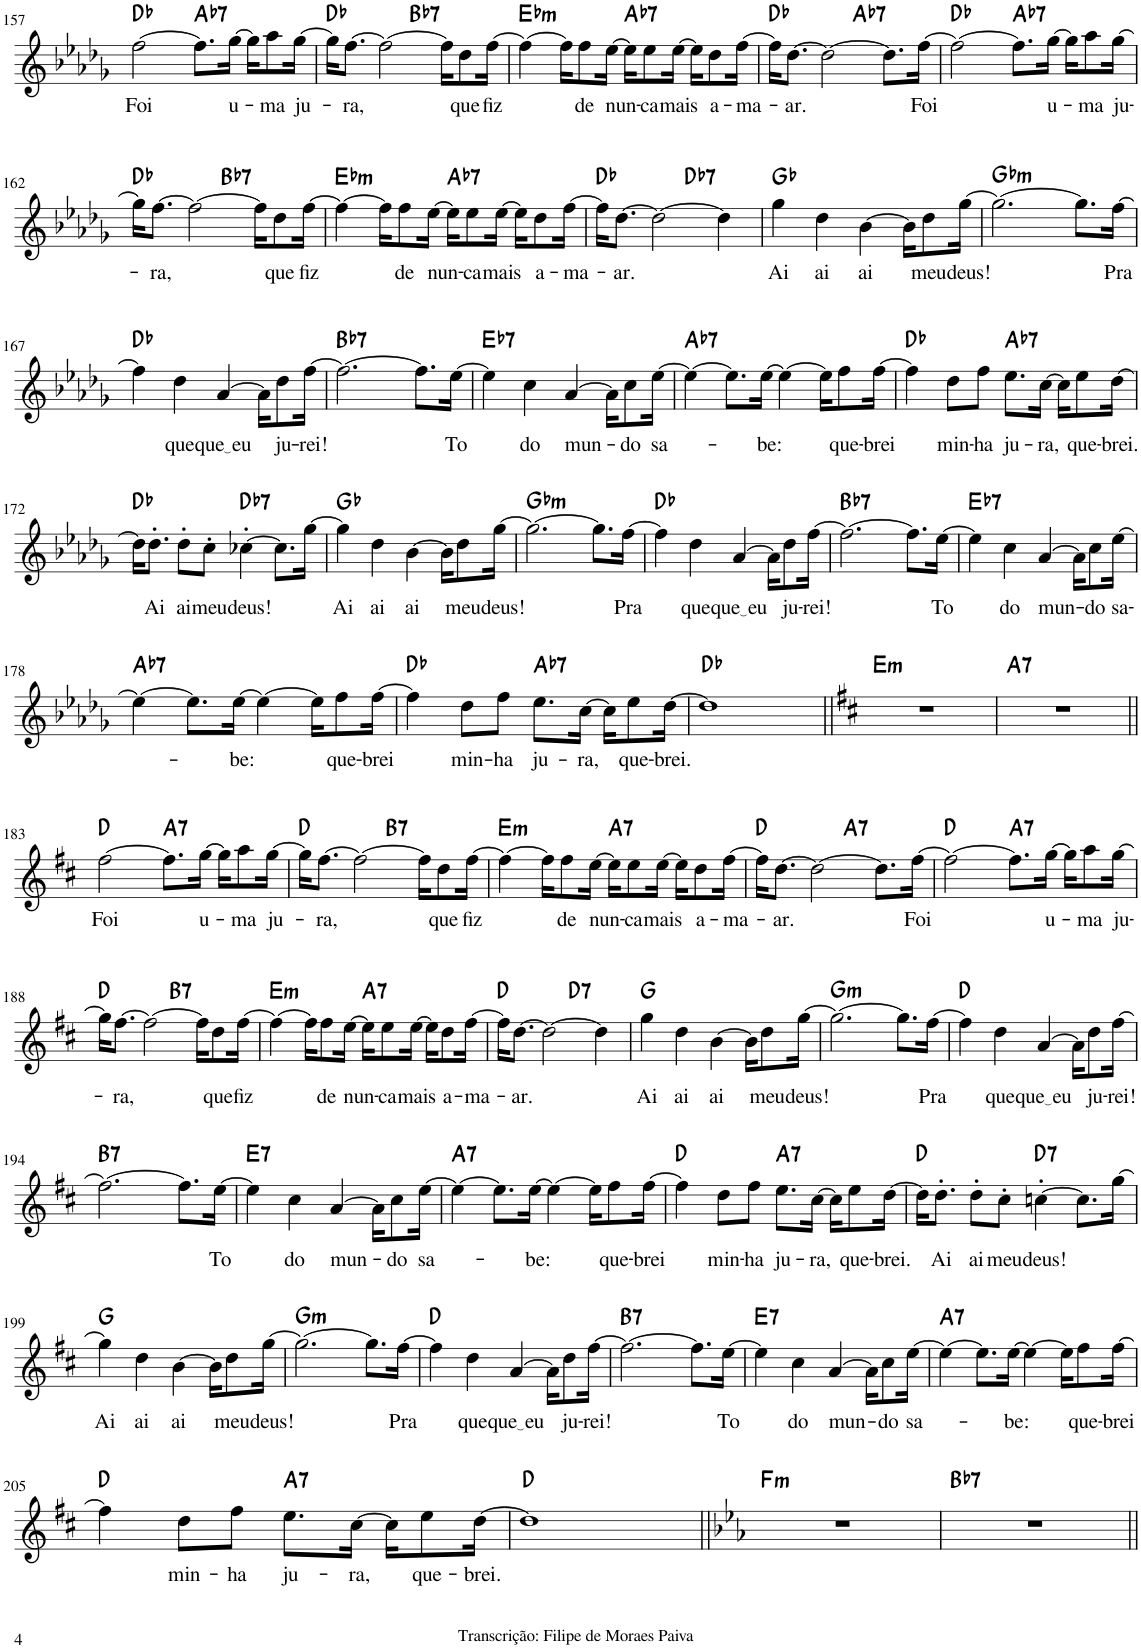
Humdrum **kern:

**kern	**text	**harte
*part1	*part1	*part1
*staff1	*staff1	*
*I"Melodia	*	*
!!LO:PB:g=z
*clefG2	*	*
*k[b-e-a-d-g-]	*	*
*M4/4	*	*
=157	=157	=157
!	!LO:LY:b	!
[2ff\	Foi	Db:maj
!	!	!LO:H:kt=7
8.ff\L]	.	Ab:7
!	!LO:LY:b	!
[16gg-\Jk	u-	.
16gg-\KL]	.	.
!	!LO:LY:b	!
8aa-\	-ma	.
!	!LO:LY:b	!
[16gg-\Jk	ju-	.
=158	=158	=158
*^	*	*
16gg-\KL]	2ryy	.	Db:maj
!	!	!LO:LY:b	!
[8.ff\J	.	-ra,	.
2ff\_	.	.	.
!	!	!	!LO:H:kt=7
.	2ryy	.	Bb:7
16ff\KL]	.	.	.
!	!	!LO:LY:b	!
8dd-\	.	que	.
!	!	!LO:LY:b	!
[16ff\Jk	.	fiz	.
=159	=159	=159	=159
!	!	!	!LO:H:kt=m
*v	*v	*	*
4ff\_	.	Eb:min
16ff\KL]	.	.
!	!LO:LY:b	!
8ff\	de	.
!	!LO:LY:b	!
[16ee-\Jk	nun-	.
!	!	!LO:H:kt=7
16ee-\KL]	.	Ab:7
!	!LO:LY:b	!
8ee-\	-ca	.
!	!LO:LY:b	!
[16ee-\Jk	mais	.
16ee-\KL]	.	.
!	!LO:LY:b	!
8dd-\	a-	.
!	!LO:LY:b	!
[16ff\Jk	-ma-	.
=160	=160	=160
*^	*	*
16ff\KL]	2ryy	.	Db:maj
!	!	!LO:LY:b	!
[8.dd-\J	.	-ar.	.
2dd-\_	.	.	.
!	!	!	!LO:H:kt=7
.	2ryy	.	Ab:7
8.dd-\L]	.	.	.
!	!	!LO:LY:b	!
[16ff\Jk	.	Foi	.
*v	*v	*	*
=161	=161	=161
2ff\_	.	Db:maj
!	!	!LO:H:kt=7
8.ff\L]	.	Ab:7
!	!LO:LY:b	!
[16gg-\Jk	u-	.
16gg-\KL]	.	.
!	!LO:LY:b	!
8aa-\	-ma	.
!	!LO:LY:b	!
[16gg-\Jk	ju-	.
!!LO:LB:g=z
=162	=162	=162
*^	*	*
16gg-\KL]	2ryy	.	Db:maj
!	!	!LO:LY:b	!
[8.ff\J	.	-ra,	.
2ff\_	.	.	.
!	!	!	!LO:H:kt=7
.	2ryy	.	Bb:7
16ff\KL]	.	.	.
!	!	!LO:LY:b	!
8dd-\	.	que	.
!	!	!LO:LY:b	!
[16ff\Jk	.	fiz	.
=163	=163	=163	=163
!	!	!	!LO:H:kt=m
*v	*v	*	*
4ff\_	.	Eb:min
16ff\KL]	.	.
!	!LO:LY:b	!
8ff\	de	.
!	!LO:LY:b	!
[16ee-\Jk	nun-	.
!	!	!LO:H:kt=7
16ee-\KL]	.	Ab:7
!	!LO:LY:b	!
8ee-\	-ca	.
!	!LO:LY:b	!
[16ee-\Jk	mais	.
16ee-\KL]	.	.
!	!LO:LY:b	!
8dd-\	a-	.
!	!LO:LY:b	!
[16ff\Jk	-ma-	.
=164	=164	=164
*^	*	*
16ff\KL]	2ryy	.	Db:maj
!	!	!LO:LY:b	!
[8.dd-\J	.	-ar.	.
2dd-\_	.	.	.
!	!	!	!LO:H:kt=7
.	2ryy	.	Db:7
4dd-\]	.	.	.
=165	=165	=165	=165
!	!	!LO:LY:b	!
*v	*v	*	*
4gg-\	Ai	Gb:maj
!	!LO:LY:b	!
4dd-\	ai	.
!	!LO:LY:b	!
[4b-\	ai	.
16b-\KL]	.	.
!	!LO:LY:b	!
8dd-\	meu	.
!	!LO:LY:b	!
[16gg-\Jk	deus!	.
=166	=166	=166
!	!	!LO:H:kt=m
2.gg-\_	.	Gb:min
8.gg-\L]	.	.
!	!LO:LY:b	!
[16ff\Jk	Pra	.
!!LO:LB:g=z
=167	=167	=167
4ff\]	.	Db:maj
!	!LO:LY:b	!
4dd-\	que	.
!	!LO:LY:b	!
[4a-/	que eu	.
16a-\KL]	.	.
!	!LO:LY:b	!
8dd-\	ju-	.
!	!LO:LY:b	!
[16ff\Jk	-rei!	.
=168	=168	=168
!	!	!LO:H:kt=7
2.ff\_	.	Bb:7
8.ff\L]	.	.
!	!LO:LY:b	!
[16ee-\Jk	To	.
=169	=169	=169
!	!	!LO:H:kt=7
4ee-\]	.	Eb:7
!	!LO:LY:b	!
4cc\	do	.
!	!LO:LY:b	!
[4a-/	mun-	.
16a-\KL]	.	.
!	!LO:LY:b	!
8cc\	-do	.
!	!LO:LY:b	!
[16ee-\Jk	sa-	.
=170	=170	=170
!	!	!LO:H:kt=7
4ee-\_	.	Ab:7
8.ee-\L]	.	.
!	!LO:LY:b	!
[16ee-\Jk	-be:	.
4ee-\_	.	.
16ee-\KL]	.	.
!	!LO:LY:b	!
8ff\	que-	.
!	!LO:LY:b	!
[16ff\Jk	-brei	.
=171	=171	=171
4ff\]	.	Db:maj
!	!LO:LY:b	!
8dd-\L	min-	.
!	!LO:LY:b	!
8ff\J	-ha	.
!	!LO:LY:b	!LO:H:kt=7
8.ee-\L	ju-	Ab:7
!	!LO:LY:b	!
[16cc\Jk	-ra,	.
16cc\KL]	.	.
!	!LO:LY:b	!
8ee-\	que-	.
!	!LO:LY:b	!
[16dd-\Jk	-brei.	.
!!LO:LB:g=z
=172	=172	=172
16dd-\KL]	.	Db:maj
!	!LO:LY:b	!
8.dd-'\J	Ai	.
!	!LO:LY:b	!
8dd-'\L	ai	.
!	!LO:LY:b	!
8cc'\J	meu	.
!	!LO:LY:b	!LO:H:kt=7
[4cc-X'\	deus!	Db:7
8.cc-\L]	.	.
[16gg-\Jk	.	.
=173	=173	=173
!	!LO:LY:b	!
4gg-\]	Ai	Gb:maj
!	!LO:LY:b	!
4dd-\	ai	.
!	!LO:LY:b	!
[4b-\	ai	.
16b-\KL]	.	.
!	!LO:LY:b	!
8dd-\	meu	.
!	!LO:LY:b	!
[16gg-\Jk	deus!	.
=174	=174	=174
!	!	!LO:H:kt=m
2.gg-\_	.	Gb:min
8.gg-\L]	.	.
!	!LO:LY:b	!
[16ff\Jk	Pra	.
=175	=175	=175
4ff\]	.	Db:maj
!	!LO:LY:b	!
4dd-\	que	.
!	!LO:LY:b	!
[4a-/	que eu	.
16a-\KL]	.	.
!	!LO:LY:b	!
8dd-\	ju-	.
!	!LO:LY:b	!
[16ff\Jk	-rei!	.
=176	=176	=176
!	!	!LO:H:kt=7
2.ff\_	.	Bb:7
8.ff\L]	.	.
!	!LO:LY:b	!
[16ee-\Jk	To	.
=177	=177	=177
!	!	!LO:H:kt=7
4ee-\]	.	Eb:7
!	!LO:LY:b	!
4cc\	do	.
!	!LO:LY:b	!
[4a-/	mun-	.
16a-\KL]	.	.
!	!LO:LY:b	!
8cc\	-do	.
!	!LO:LY:b	!
[16ee-\Jk	sa-	.
!!LO:LB:g=z
=178	=178	=178
!	!	!LO:H:kt=7
4ee-\_	.	Ab:7
8.ee-\L]	.	.
!	!LO:LY:b	!
[16ee-\Jk	-be:	.
4ee-\_	.	.
16ee-\KL]	.	.
!	!LO:LY:b	!
8ff\	que-	.
!	!LO:LY:b	!
[16ff\Jk	-brei	.
=179	=179	=179
4ff\]	.	Db:maj
!	!LO:LY:b	!
8dd-\L	min-	.
!	!LO:LY:b	!
8ff\J	-ha	.
!	!LO:LY:b	!LO:H:kt=7
8.ee-\L	ju-	Ab:7
!	!LO:LY:b	!
[16cc\Jk	-ra,	.
16cc\KL]	.	.
!	!LO:LY:b	!
8ee-\	que-	.
!	!LO:LY:b	!
[16dd-\Jk	-brei.	.
=180	=180	=180
1dd-]	.	Db:maj
=181||	=181||	=181||
*k[f#c#]	*	*
!	!	!LO:H:kt=m
1r	.	E:min
=182	=182	=182
!	!	!LO:H:kt=7
1r	.	A:7
!!LO:LB:g=z
=183||	=183||	=183||
*k[f#c#]	*	*
!	!LO:LY:b	!
[2ff#\	Foi	D:maj
!	!	!LO:H:kt=7
8.ff#\L]	.	A:7
!	!LO:LY:b	!
[16gg\Jk	u-	.
16gg\KL]	.	.
!	!LO:LY:b	!
8aa\	-ma	.
!	!LO:LY:b	!
[16gg\Jk	ju-	.
=184	=184	=184
*^	*	*
16gg\KL]	2ryy	.	D:maj
!	!	!LO:LY:b	!
[8.ff#\J	.	-ra,	.
2ff#\_	.	.	.
!	!	!	!LO:H:kt=7
.	2ryy	.	B:7
16ff#\KL]	.	.	.
!	!	!LO:LY:b	!
8dd\	.	que	.
!	!	!LO:LY:b	!
[16ff#\Jk	.	fiz	.
=185	=185	=185	=185
!	!	!	!LO:H:kt=m
*v	*v	*	*
4ff#\_	.	E:min
16ff#\KL]	.	.
!	!LO:LY:b	!
8ff#\	de	.
!	!LO:LY:b	!
[16ee\Jk	nun-	.
!	!	!LO:H:kt=7
16ee\KL]	.	A:7
!	!LO:LY:b	!
8ee\	-ca	.
!	!LO:LY:b	!
[16ee\Jk	mais	.
16ee\KL]	.	.
!	!LO:LY:b	!
8dd\	a-	.
!	!LO:LY:b	!
[16ff#\Jk	-ma-	.
=186	=186	=186
*^	*	*
16ff#\KL]	2ryy	.	D:maj
!	!	!LO:LY:b	!
[8.dd\J	.	-ar.	.
2dd\_	.	.	.
!	!	!	!LO:H:kt=7
.	2ryy	.	A:7
8.dd\L]	.	.	.
!	!	!LO:LY:b	!
[16ff#\Jk	.	Foi	.
*v	*v	*	*
=187	=187	=187
2ff#\_	.	D:maj
!	!	!LO:H:kt=7
8.ff#\L]	.	A:7
!	!LO:LY:b	!
[16gg\Jk	u-	.
16gg\KL]	.	.
!	!LO:LY:b	!
8aa\	-ma	.
!	!LO:LY:b	!
[16gg\Jk	ju-	.
!!LO:LB:g=z
=188	=188	=188
*^	*	*
16gg\KL]	2ryy	.	D:maj
!	!	!LO:LY:b	!
[8.ff#\J	.	-ra,	.
2ff#\_	.	.	.
!	!	!	!LO:H:kt=7
.	2ryy	.	B:7
16ff#\KL]	.	.	.
!	!	!LO:LY:b	!
8dd\	.	que	.
!	!	!LO:LY:b	!
[16ff#\Jk	.	fiz	.
=189	=189	=189	=189
!	!	!	!LO:H:kt=m
*v	*v	*	*
4ff#\_	.	E:min
16ff#\KL]	.	.
!	!LO:LY:b	!
8ff#\	de	.
!	!LO:LY:b	!
[16ee\Jk	nun-	.
!	!	!LO:H:kt=7
16ee\KL]	.	A:7
!	!LO:LY:b	!
8ee\	-ca	.
!	!LO:LY:b	!
[16ee\Jk	mais	.
16ee\KL]	.	.
!	!LO:LY:b	!
8dd\	a-	.
!	!LO:LY:b	!
[16ff#\Jk	-ma-	.
=190	=190	=190
*^	*	*
16ff#\KL]	2ryy	.	D:maj
!	!	!LO:LY:b	!
[8.dd\J	.	-ar.	.
2dd\_	.	.	.
!	!	!	!LO:H:kt=7
.	2ryy	.	D:7
4dd\]	.	.	.
=191	=191	=191	=191
!	!	!LO:LY:b	!
*v	*v	*	*
4gg\	Ai	G:maj
!	!LO:LY:b	!
4dd\	ai	.
!	!LO:LY:b	!
[4b\	ai	.
16b\KL]	.	.
!	!LO:LY:b	!
8dd\	meu	.
!	!LO:LY:b	!
[16gg\Jk	deus!	.
=192	=192	=192
!	!	!LO:H:kt=m
2.gg\_	.	G:min
8.gg\L]	.	.
!	!LO:LY:b	!
[16ff#\Jk	Pra	.
=193	=193	=193
4ff#\]	.	D:maj
!	!LO:LY:b	!
4dd\	que	.
!	!LO:LY:b	!
[4a/	que eu	.
16a\KL]	.	.
!	!LO:LY:b	!
8dd\	ju-	.
!	!LO:LY:b	!
[16ff#\Jk	-rei!	.
!!LO:LB:g=z
=194	=194	=194
!	!	!LO:H:kt=7
2.ff#\_	.	B:7
8.ff#\L]	.	.
!	!LO:LY:b	!
[16ee\Jk	To	.
=195	=195	=195
!	!	!LO:H:kt=7
4ee\]	.	E:7
!	!LO:LY:b	!
4cc#\	do	.
!	!LO:LY:b	!
[4a/	mun-	.
16a\KL]	.	.
!	!LO:LY:b	!
8cc#\	-do	.
!	!LO:LY:b	!
[16ee\Jk	sa-	.
=196	=196	=196
!	!	!LO:H:kt=7
4ee\_	.	A:7
8.ee\L]	.	.
!	!LO:LY:b	!
[16ee\Jk	-be:	.
4ee\_	.	.
16ee\KL]	.	.
!	!LO:LY:b	!
8ff#\	que-	.
!	!LO:LY:b	!
[16ff#\Jk	-brei	.
=197	=197	=197
4ff#\]	.	D:maj
!	!LO:LY:b	!
8dd\L	min-	.
!	!LO:LY:b	!
8ff#\J	-ha	.
!	!LO:LY:b	!LO:H:kt=7
8.ee\L	ju-	A:7
!	!LO:LY:b	!
[16cc#\Jk	-ra,	.
16cc#\KL]	.	.
!	!LO:LY:b	!
8ee\	que-	.
!	!LO:LY:b	!
[16dd\Jk	-brei.	.
=198	=198	=198
16dd\KL]	.	D:maj
!	!LO:LY:b	!
8.dd'\J	Ai	.
!	!LO:LY:b	!
8dd'\L	ai	.
!	!LO:LY:b	!
8cc#'\J	meu	.
!	!LO:LY:b	!LO:H:kt=7
[4ccn'\	deus!	D:7
8.cc\L]	.	.
[16gg\Jk	.	.
!!LO:LB:g=z
=199	=199	=199
!	!LO:LY:b	!
4gg\]	Ai	G:maj
!	!LO:LY:b	!
4dd\	ai	.
!	!LO:LY:b	!
[4b\	ai	.
16b\KL]	.	.
!	!LO:LY:b	!
8dd\	meu	.
!	!LO:LY:b	!
[16gg\Jk	deus!	.
=200	=200	=200
!	!	!LO:H:kt=m
2.gg\_	.	G:min
8.gg\L]	.	.
!	!LO:LY:b	!
[16ff#\Jk	Pra	.
=201	=201	=201
4ff#\]	.	D:maj
!	!LO:LY:b	!
4dd\	que	.
!	!LO:LY:b	!
[4a/	que eu	.
16a\KL]	.	.
!	!LO:LY:b	!
8dd\	ju-	.
!	!LO:LY:b	!
[16ff#\Jk	-rei!	.
=202	=202	=202
!	!	!LO:H:kt=7
2.ff#\_	.	B:7
8.ff#\L]	.	.
!	!LO:LY:b	!
[16ee\Jk	To	.
=203	=203	=203
!	!	!LO:H:kt=7
4ee\]	.	E:7
!	!LO:LY:b	!
4cc#\	do	.
!	!LO:LY:b	!
[4a/	mun-	.
16a\KL]	.	.
!	!LO:LY:b	!
8cc#\	-do	.
!	!LO:LY:b	!
[16ee\Jk	sa-	.
=204	=204	=204
!	!	!LO:H:kt=7
4ee\_	.	A:7
8.ee\L]	.	.
!	!LO:LY:b	!
[16ee\Jk	-be:	.
4ee\_	.	.
16ee\KL]	.	.
!	!LO:LY:b	!
8ff#\	que-	.
!	!LO:LY:b	!
[16ff#\Jk	-brei	.
!!LO:LB:g=z
=205	=205	=205
4ff#\]	.	D:maj
!	!LO:LY:b	!
8dd\L	min-	.
!	!LO:LY:b	!
8ff#\J	-ha	.
!	!LO:LY:b	!LO:H:kt=7
8.ee\L	ju-	A:7
!	!LO:LY:b	!
[16cc#\Jk	-ra,	.
16cc#\KL]	.	.
!	!LO:LY:b	!
8ee\	que-	.
!	!LO:LY:b	!
[16dd\Jk	-brei.	.
=206	=206	=206
1dd]	.	D:maj
=207||	=207||	=207||
*k[b-e-a-]	*	*
!	!	!LO:H:kt=m
1r	.	F:min
=208	=208	=208
!	!	!LO:H:kt=7
1r	.	Bb:7
=||	=||	=||
*-	*-	*-
